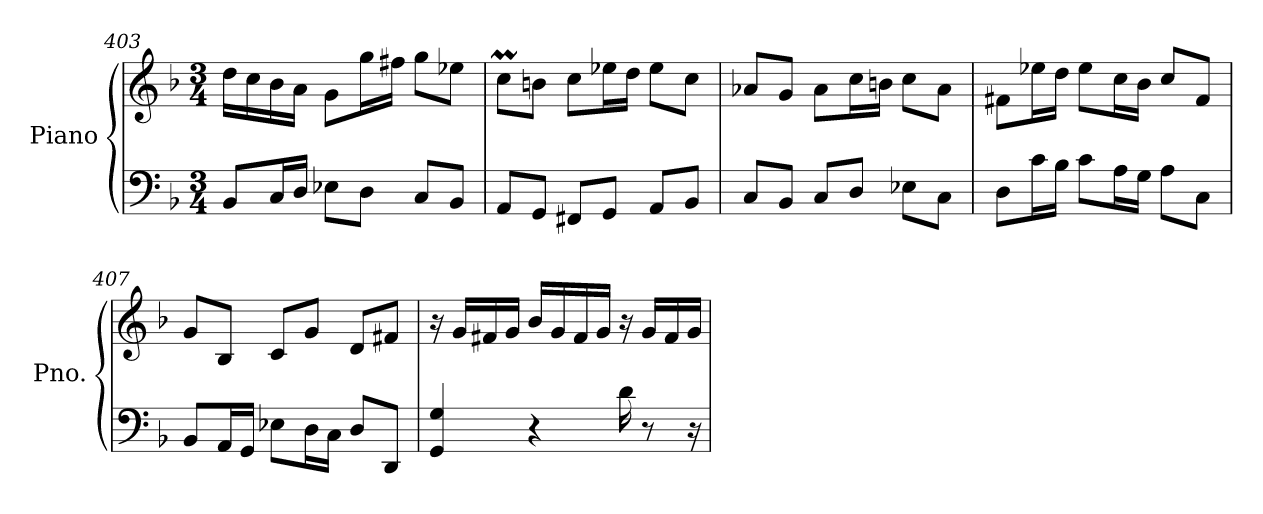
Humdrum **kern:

**kern	**kern
*part1	*part1
*staff2	*staff1
*I"Piano	*
*I'Pno.	*
*clefF4	*clefG2
*k[b-]	*k[b-]
*M3/4	*M3/4
=403	=403
8BB-/L	16dd\LL
.	16cc\
16C/L	16b-\
16D/JJ	16a\JJ
8E-X\L	8g\L
8D\J	16gg\L
.	16ff#X\JJ
8C/L	8gg\L
8BB-/J	8ee-X\J
=404	=404
8AA/L	8ccM\L
8GG/J	8bn\J
8FF#X/L	8cc\L
8GG/J	16ee-X\L
.	16dd\JJ
8AA/L	8ee-\L
8BB-/J	8cc\J
=405	=405
8C/L	8a-X/L
8BB-/J	8g/J
8C/L	8a-\L
8D/J	16cc\L
.	16bn\JJ
8E-X\L	8cc\L
8C\J	8a-\J
=406	=406
8D\L	8f#X\L
16c\L	16ee-X\L
16B-\JJ	16dd\JJ
8c\L	8ee-\L
16A\L	16cc\L
16G\JJ	16b-\JJ
8A\L	8cc/L
8C\J	8f#/J
=407	=407
8BB-/L	8g/L
16AA/L	8B-/J
16GG/JJ	.
8E-X\L	8c/L
16D\L	8g/J
16C\JJ	.
8D/L	8d/L
8DD/J	8f#X/J
=408	=408
4GG/ 4G/	16r
.	16g/LL
.	16f#X/
.	16g/JJ
4r	16b-/LL
.	16g/
.	16f#/
.	16g/JJ
16d\	16r
8r	16g/LL
.	16f#/
16r	16g/JJ
=	=
*-	*-
